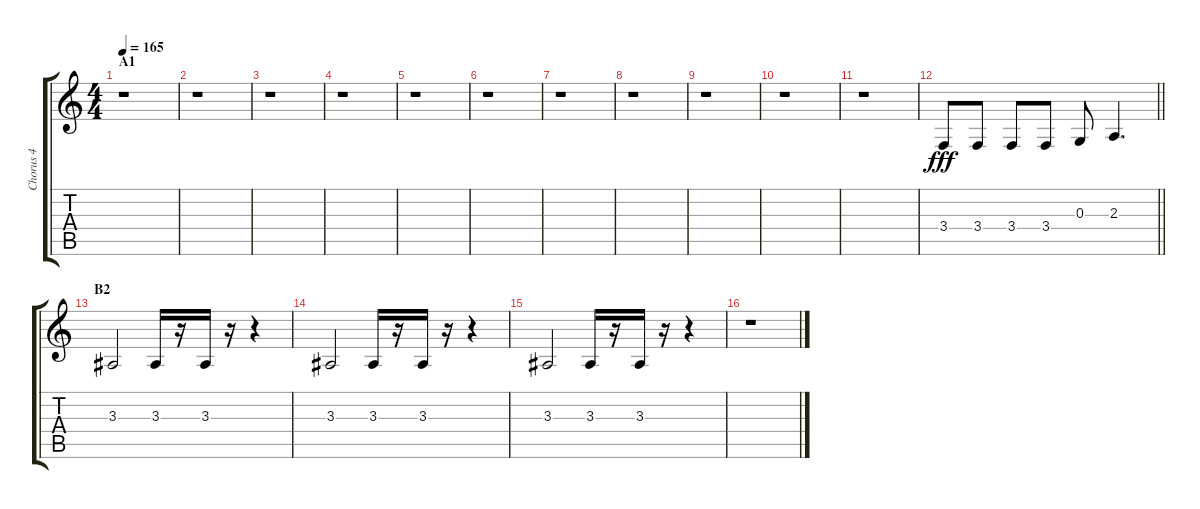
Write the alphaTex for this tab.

\track ("Chorus 4" "Chorus 4") {instrument choiraahs}
\staff {score tabs}
\tuning (E4 B3 G3 D3 A2 E2) {hide}
\ts (4 4)
\section ("" "A1")
\tempo 165
\clef g2
\ks c
r.1{dy fff} |
r.1 |
r.1 |
r.1 |
r.1 |
r.1 |
r.1 |
r.1 |
r.1 |
r.1 |
r.1 |
\barLineRight lightlight
3.4.8 3.4.8 3.4.8 3.4.8 0.3.8 2.3.4{d} |
\section ("" "B2")
3.3.2 3.3.16 r.16 3.3.16 r.16 r.4 |
3.3.2 3.3.16 r.16 3.3.16 r.16 r.4 |
3.3.2 3.3.16 r.16 3.3.16 r.16 r.4 |
r.1
